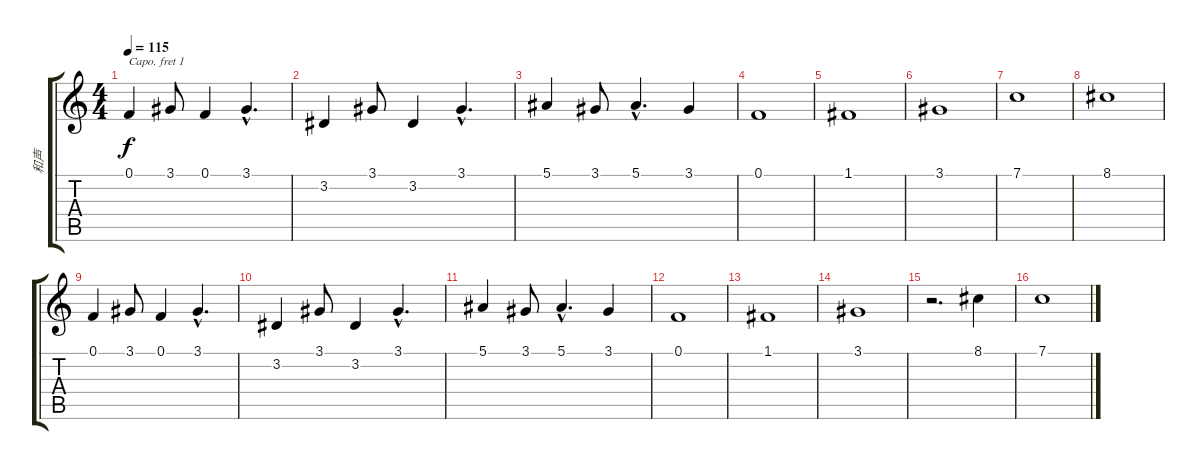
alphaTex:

\track ("和声" "和声") {instrument flute}
\staff {score tabs}
\capo 1
\tuning (E4 B3 G3 D3 A2 E2) {hide}
\ts (4 4)
\tempo 115
\clef g2
\ks c
0.1.4{dy f} 3.1.8 0.1.4 3.1{hac}.4{d} |
3.2.4 3.1.8 3.2.4 3.1{hac}.4{d} |
5.1.4 3.1.8 5.1{hac}.4{d} 3.1.4 |
0.1.1 |
1.1.1 |
3.1.1 |
7.1.1 |
8.1.1 |
0.1.4 3.1.8 0.1.4 3.1{hac}.4{d} |
3.2.4 3.1.8 3.2.4 3.1{hac}.4{d} |
5.1.4 3.1.8 5.1{hac}.4{d} 3.1.4 |
0.1.1 |
1.1.1 |
3.1.1 |
r.2{d} 8.1.4 |
7.1.1
